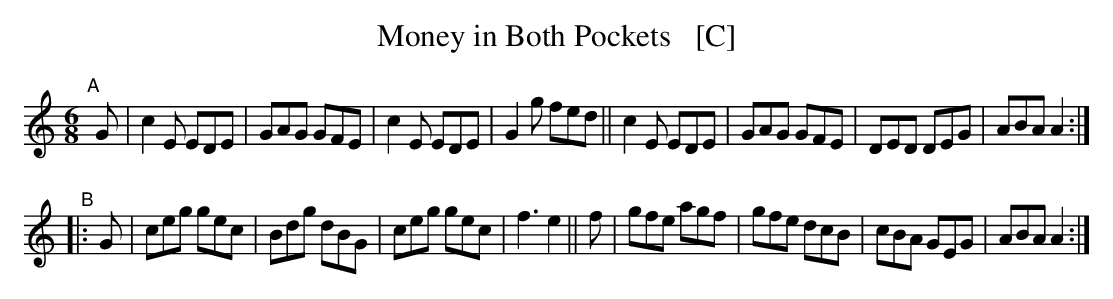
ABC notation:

X:1
T: Money in Both Pockets   [C]
M: 6/8
L: 1/8
K: C	% ending on Am
"^A"[|]G \
|  c2E EDE | GAG GFE | c2E EDE | G2g fed \
|| c2E EDE | GAG GFE | DED DEG | ABA A2 :|
"^B"\
|: G | ceg gec | Bdg dBG | ceg gec | f3  e2 \
|| f | gfe agf | gfe dcB | cBA GEG | ABA A2 :|
